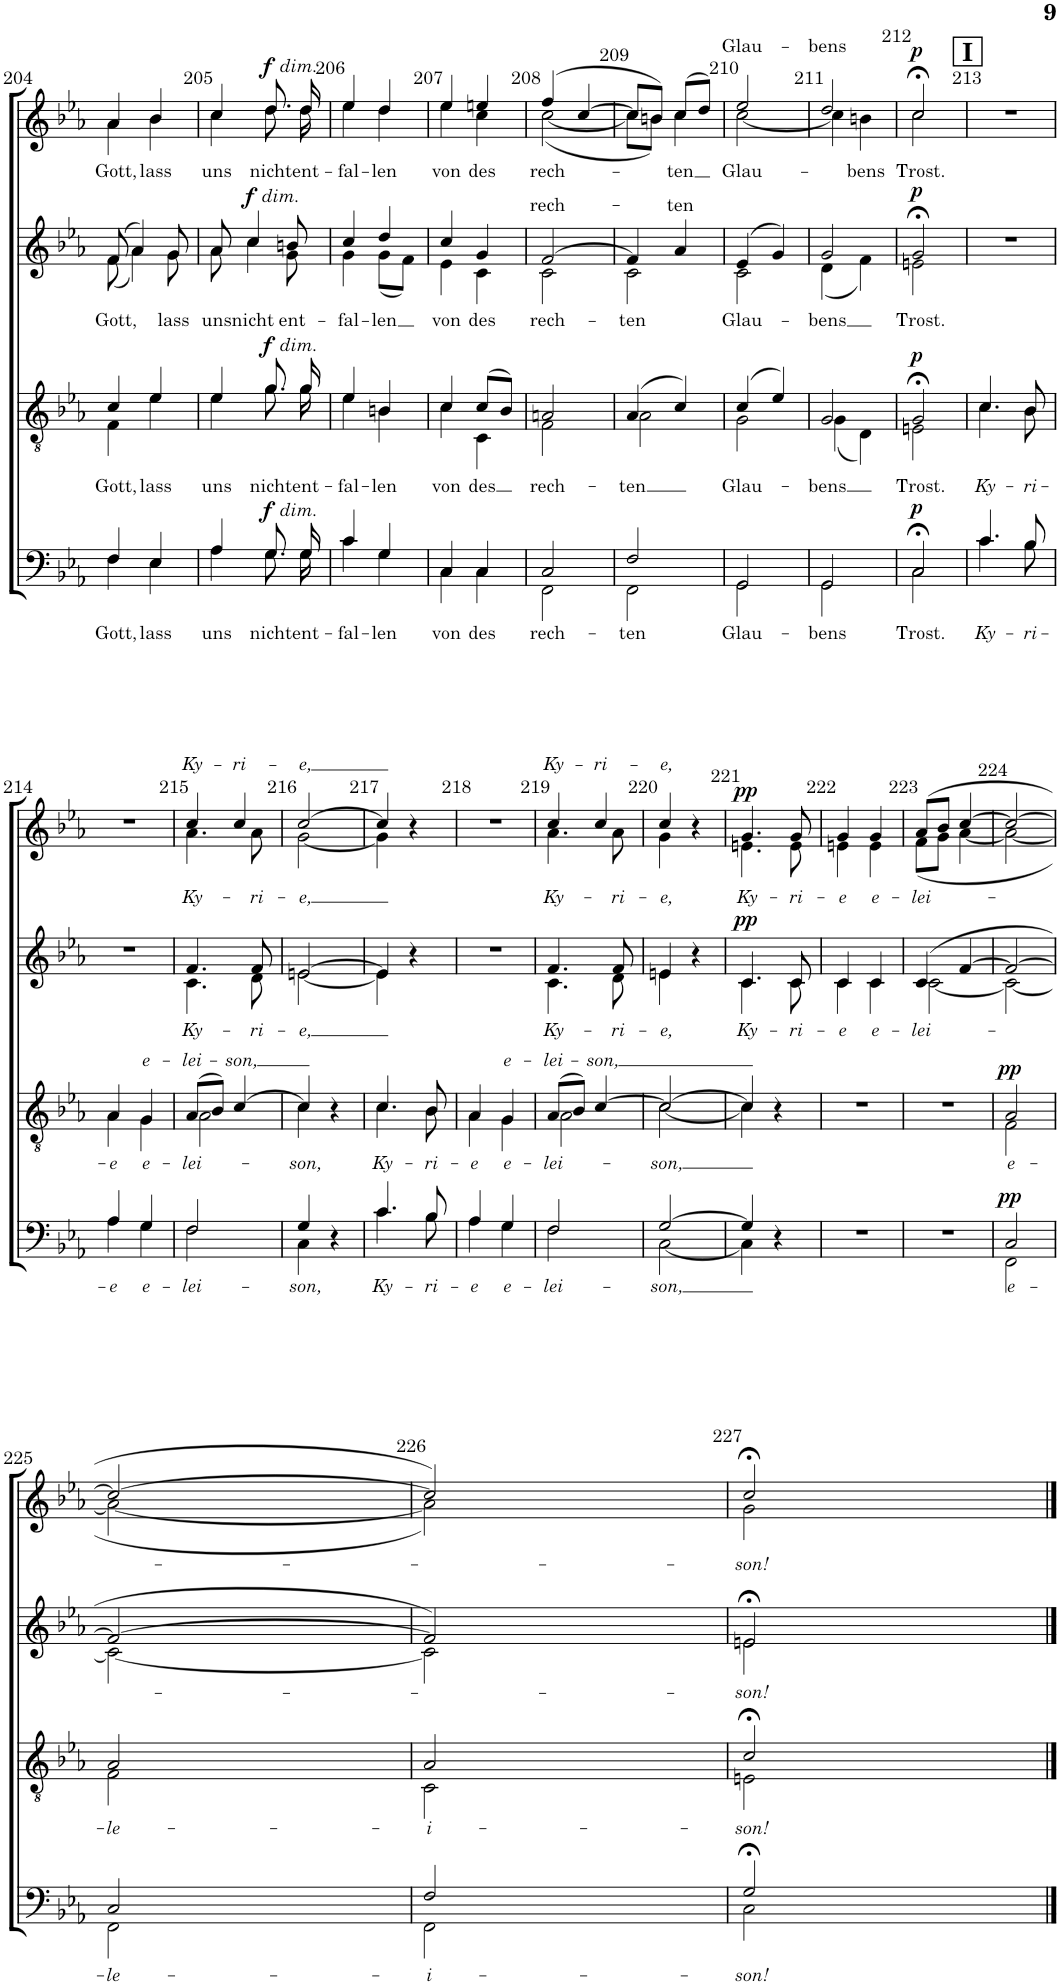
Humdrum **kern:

**kern	**text	**dynam	**kern	**text	**dynam	**kern	**text	**dynam	**kern	**text	**dynam
*part4	*part4	*part4	*part3	*part3	*part3	*part2	*part2	*part2	*part1	*part1	*part1
*staff4	*staff4	*staff4	*staff3	*staff3	*staff3	*staff2	*staff2	*staff2	*staff1	*staff1	*staff1
*I"Bass	*	*	*I"Tenor	*	*	*I"Alto	*	*	*I"Soprano	*	*
!!LO:PB:g=z
*clefF4	*	*	*clefGv2	*	*	*clefG2	*	*	*clefG2	*	*
*k[b-e-a-]	*	*	*k[b-e-a-]	*	*	*k[b-e-a-]	*	*	*k[b-e-a-]	*	*
*M2/4	*	*	*M2/4	*	*	*M2/4	*	*	*M2/4	*	*
=204	=204	=204	=204	=204	=204	=204	=204	=204	=204	=204	=204
!	!LO:LY:b	!	!	!LO:LY:b	!	!	!LO:LY:b	!	!	!LO:LY:b	!
*^	*	*	*^	*	*	*^	*	*	*^	*	*
4F/	4F\	Gott,	.	4c/	4F\	Gott,	.	(8f/	(8f\	Gott,	.	4a-/	4a-\	Gott,	.
.	.	.	.	.	.	.	.	4a-/)	4a-\)	.	.	.	.	.	.
!	!	!LO:LY:b	!	!	!	!LO:LY:b	!	!	!	!	!	!	!	!LO:LY:b	!
4E-/	4E-\	lass	.	4e-/	4e-\	lass	.	.	.	.	.	4b-/	4b-\	lass	.
!	!	!	!	!	!	!	!	!	!	!LO:LY:b	!	!	!	!	!
.	.	.	.	.	.	.	.	8g/	8g\	lass	.	.	.	.	.
=205	=205	=205	=205	=205	=205	=205	=205	=205	=205	=205	=205	=205	=205	=205	=205
!	!	!LO:LY:b	!	!	!	!LO:LY:b	!	!	!	!LO:LY:b	!	!	!	!LO:LY:b	!
4A-/	4A-\	uns	.	4e-/	4e-\	uns	.	8a-/	8a-\	uns	.	4cc/	4cc\	uns	.
!	!	!	!	!	!	!	!	!LO:TX:a:i:t=dim.	!	!	!	!	!	!	!
!	!	!	!	!	!	!	!	!	!	!LO:LY:b	!LO:DY:a	!	!	!	!
.	.	.	.	.	.	.	.	4cc/	4cc\	nicht	f	.	.	.	.
!	!	!	!	!	!	!	!	!	!	!	!	!LO:TX:a:i:t=dim.	!	!	!
!	!	!	!	!LO:TX:a:i:t=dim.	!	!	!	!	!	!	!	!	!	!	!
!LO:TX:a:i:t=dim.	!	!	!	!	!	!	!	!	!	!	!	!	!	!	!
!	!	!LO:LY:b	!LO:DY:a	!	!	!LO:LY:b	!LO:DY:a	!	!	!	!	!	!	!LO:LY:b	!LO:DY:a
8.G/L	8.G\L	nicht	f	8.g/	8.g\	nicht	f	.	.	.	.	8.dd/	8.dd\	nicht	f
!	!	!	!	!	!	!	!	!	!	!LO:LY:b	!	!	!	!	!
.	.	.	.	.	.	.	.	8bn/	8g\	ent-	.	.	.	.	.
!	!	!LO:LY:b	!	!	!	!LO:LY:b	!	!	!	!	!	!	!	!LO:LY:b	!
16G/Jk	16G\Jk	ent-	.	16g/	16g\	ent-	.	.	.	.	.	16dd/	16dd\	ent-	.
=206	=206	=206	=206	=206	=206	=206	=206	=206	=206	=206	=206	=206	=206	=206	=206
!	!	!LO:LY:b	!	!	!	!LO:LY:b	!	!	!	!LO:LY:b	!	!	!	!LO:LY:b	!
4c/	4c\	-fal-	.	4e-/	4e-\	-fal-	.	4cc/	4g\	-fal-	.	4ee-/	4ee-\	-fal-	.
!	!	!LO:LY:b	!	!	!	!LO:LY:b	!	!	!	!LO:LY:b	!	!	!	!LO:LY:b	!
4G/	4G\	-len	.	4Bn/	4B\	-len	.	4dd/	(8g\L	-len	.	4dd/	4dd\	-len	.
.	.	.	.	.	.	.	.	.	8f\J)	.	.	.	.	.	.
=207	=207	=207	=207	=207	=207	=207	=207	=207	=207	=207	=207	=207	=207	=207	=207
!	!	!LO:LY:b	!	!	!	!LO:LY:b	!	!	!	!LO:LY:b	!	!	!	!LO:LY:b	!
4C/	4C\	von	.	4c/	4c\	von	.	4cc/	4e-\	von	.	4ee-/	4ee-\	von	.
!	!	!LO:LY:b	!	!	!	!LO:LY:b	!	!	!	!LO:LY:b	!	!	!	!LO:LY:b	!
4C/	4C\	des	.	(8c/L	4C\	des	.	4g/	4c\	des	.	4een/	4cc\	des	.
.	.	.	.	8B-/J)	.	.	.	.	.	.	.	.	.	.	.
=208	=208	=208	=208	=208	=208	=208	=208	=208	=208	=208	=208	=208	=208	=208	=208
!	!	!LO:LY:b	!	!	!	!LO:LY:b	!	!	!	!LO:LY:a	!	!	!	!	!
!	!	!	!	!	!	!	!	!	!	!LO:LY:b	!	!	!	!LO:LY:b	!
2C/	2FF\	rech-	.	2An/	2F\	rech-	.	[2f/	2c\	rech-	.	(4ff/	([2cc\	rech-	.
.	.	.	.	.	.	.	.	.	.	.	.	[4cc/	.	.	.
=209	=209	=209	=209	=209	=209	=209	=209	=209	=209	=209	=209	=209	=209	=209	=209
!	!	!LO:LY:b	!	!	!	!LO:LY:b	!	!	!	!LO:LY:b	!	!	!	!	!
2F/	2FF\	-ten	.	(4A-/	2A-\	-ten	.	4f/]	2c\	-ten	.	8cc/L]	8cc\L]	.	.
.	.	.	.	.	.	.	.	.	.	.	.	8bn/J)	8b\J)	.	.
!	!	!	!	!	!	!	!	!	!	!LO:LY:a	!	!	!	!LO:LY:b	!
.	.	.	.	4c/)	.	.	.	4a-/	.	-ten	.	(8cc/L	4cc\	-ten	.
.	.	.	.	.	.	.	.	.	.	.	.	8dd/J)	.	.	.
=210	=210	=210	=210	=210	=210	=210	=210	=210	=210	=210	=210	=210	=210	=210	=210
!	!	!LO:LY:b	!	!	!	!LO:LY:b	!	!	!	!LO:LY:b	!	!	!	!LO:LY:a	!
!	!	!	!	!	!	!	!	!	!	!	!	!	!	!LO:LY:b	!
2GG/	2GG\	Glau-	.	(4c/	2G\	Glau-	.	(4e-/	2c\	Glau-	.	2ee-/	[2cc\	Glau-	.
.	.	.	.	4e-/)	.	.	.	4g/)	.	.	.	.	.	.	.
=211	=211	=211	=211	=211	=211	=211	=211	=211	=211	=211	=211	=211	=211	=211	=211
!	!	!LO:LY:b	!	!	!	!LO:LY:b	!	!	!	!LO:LY:b	!	!	!	!LO:LY:a	!
2GG/	2GG\	-bens	.	2G/	(4G\	-bens	.	2g/	(4d\	-bens	.	2dd/	4cc\]	-bens	.
!	!	!	!	!	!	!	!	!	!	!	!	!	!	!LO:LY:b	!
.	.	.	.	.	4D\)	.	.	.	4f\)	.	.	.	4bn\	-bens	.
=212	=212	=212	=212	=212	=212	=212	=212	=212	=212	=212	=212	=212	=212	=212	=212
!	!	!LO:LY:b	!LO:DY:a	!	!	!LO:LY:b	!LO:DY:a	!	!	!LO:LY:b	!LO:DY:a	!	!	!LO:LY:b	!LO:DY:a
2C;</	2C\	Trost.	p	2G;</	2En\	Trost.	p	2g;</	2en\	Trost.	p	2cc;</	2cc\	Trost.	p
!!LO:REH:place=s1:a:B:cj:fs=14:t=I
=213	=213	=213	=213	=213	=213	=213	=213	=213	=213	=213	=213	=213	=213	=213	=213
!	!	!LO:LY:b	!	!	!	!LO:LY:b	!	!	!	!	!	!	!	!	!
*	*	*	*	*	*	*	*	*v	*v	*	*	*	*	*	*
*	*	*	*	*	*	*	*	*	*	*	*v	*v	*	*
4.c/	4.c\	Ky-	.	4.c/	4.c\	Ky-	.	2r	.	.	2r	.	.
!	!	!LO:LY:b	!	!	!	!LO:LY:b	!	!	!	!	!	!	!
8B-/	8B-\	-ri-	.	8B-/	8B-\	-ri-	.	.	.	.	.	.	.
!!LO:LB:g=z
=214	=214	=214	=214	=214	=214	=214	=214	=214	=214	=214	=214	=214	=214
!	!	!LO:LY:b	!	!	!	!LO:LY:b	!	!	!	!	!	!	!
4A-/	4A-\	-e	.	4A-/	4A-\	-e	.	2r	.	.	2r	.	.
!	!	!LO:LY:b	!	!	!	!LO:LY:a	!	!	!	!	!	!	!
!	!	!	!	!	!	!LO:LY:b	!	!	!	!	!	!	!
4G/	4G\	e-	.	4G/	4G\	e-	.	.	.	.	.	.	.
=215	=215	=215	=215	=215	=215	=215	=215	=215	=215	=215	=215	=215	=215
!	!	!LO:LY:b	!	!	!	!LO:LY:a	!	!	!	!	!	!	!
!	!	!	!	!	!	!LO:LY:b	!	!	!LO:LY:b	!	!	!LO:LY:a	!
*	*	*	*	*	*	*	*	*^	*	*	*^	*	*
!	!	!	!	!	!	!	!	!	!	!	!	!	!	!LO:LY:b	!
2F/	2F\	-lei-	.	(8A-/L	2A-\	-lei-	.	4.f/	4.c\	Ky-	.	4cc/	4.a-\	Ky-	.
.	.	.	.	8B-/J)	.	.	.	.	.	.	.	.	.	.	.
!	!	!	!	!	!	!LO:LY:a	!	!	!	!	!	!	!	!LO:LY:a	!
.	.	.	.	[4c/	.	-son,	.	.	.	.	.	4cc/	.	-ri-	.
!	!	!	!	!	!	!	!	!	!	!LO:LY:b	!	!	!	!LO:LY:b	!
.	.	.	.	.	.	.	.	8f/	8d\	-ri-	.	.	8a-\	-ri-	.
=216	=216	=216	=216	=216	=216	=216	=216	=216	=216	=216	=216	=216	=216	=216	=216
!	!	!LO:LY:b	!	!	!	!LO:LY:b	!	!	!	!LO:LY:b	!	!	!	!LO:LY:a	!
!	!	!	!	!	!	!	!	!	!	!	!	!	!	!LO:LY:b	!
4G/	4C\	-son,	.	4c/]	4c\	-son,	.	[2en/	[2e\	-e,	.	[2cc/	[2g\	-e,	.
4r	4ryy	.	.	4r	4ryy	.	.	.	.	.	.	.	.	.	.
=217	=217	=217	=217	=217	=217	=217	=217	=217	=217	=217	=217	=217	=217	=217	=217
!	!	!LO:LY:b	!	!	!	!LO:LY:b	!	!	!	!	!	!	!	!	!
4.c/	4.c\	Ky-	.	4.c/	4.c\	Ky-	.	4e/]	4e\]	.	.	4cc/]	4g\]	.	.
.	.	.	.	.	.	.	.	4r	4ryy	.	.	4r	4ryy	.	.
!	!	!LO:LY:b	!	!	!	!LO:LY:b	!	!	!	!	!	!	!	!	!
8B-/	8B-\	-ri-	.	8B-/	8B-\	-ri-	.	.	.	.	.	.	.	.	.
*	*	*	*	*	*	*	*	*v	*v	*	*	*	*	*	*
*	*	*	*	*	*	*	*	*	*	*	*v	*v	*	*
=218	=218	=218	=218	=218	=218	=218	=218	=218	=218	=218	=218	=218	=218
!	!	!LO:LY:b	!	!	!	!LO:LY:b	!	!	!	!	!	!	!
4A-/	4A-\	-e	.	4A-/	4A-\	-e	.	2r	.	.	2r	.	.
!	!	!LO:LY:b	!	!	!	!LO:LY:a	!	!	!	!	!	!	!
!	!	!	!	!	!	!LO:LY:b	!	!	!	!	!	!	!
4G/	4G\	e-	.	4G/	4G\	e-	.	.	.	.	.	.	.
=219	=219	=219	=219	=219	=219	=219	=219	=219	=219	=219	=219	=219	=219
!	!	!LO:LY:b	!	!	!	!LO:LY:a	!	!	!	!	!	!	!
!	!	!	!	!	!	!LO:LY:b	!	!	!LO:LY:b	!	!	!LO:LY:a	!
*	*	*	*	*	*	*	*	*^	*	*	*^	*	*
!	!	!	!	!	!	!	!	!	!	!	!	!	!	!LO:LY:b	!
2F/	2F\	-lei-	.	(8A-/L	2A-\	-lei-	.	4.f/	4.c\	Ky-	.	4cc/	4.a-\	Ky-	.
.	.	.	.	8B-/J)	.	.	.	.	.	.	.	.	.	.	.
!	!	!	!	!	!	!LO:LY:a	!	!	!	!	!	!	!	!LO:LY:a	!
.	.	.	.	[4c/	.	-son,	.	.	.	.	.	4cc/	.	-ri-	.
!	!	!	!	!	!	!	!	!	!	!LO:LY:b	!	!	!	!LO:LY:b	!
.	.	.	.	.	.	.	.	8f/	8d\	-ri-	.	.	8a-\	-ri-	.
=220	=220	=220	=220	=220	=220	=220	=220	=220	=220	=220	=220	=220	=220	=220	=220
!	!	!LO:LY:b	!	!	!	!LO:LY:b	!	!	!	!LO:LY:b	!	!	!	!LO:LY:a	!
!	!	!	!	!	!	!	!	!	!	!	!	!	!	!LO:LY:b	!
[2G/	[2C\	-son,	.	2c/_	[2c\	-son,	.	4en/	4e\	-e,	.	4cc/	4g\	-e,	.
.	.	.	.	.	.	.	.	4r	4ryy	.	.	4r	4ryy	.	.
=221	=221	=221	=221	=221	=221	=221	=221	=221	=221	=221	=221	=221	=221	=221	=221
!	!	!	!	!	!	!	!	!	!	!LO:LY:b	!LO:DY:a	!	!	!LO:LY:b	!LO:DY:a
4G/]	4C\]	.	.	4c/]	4c\]	.	.	4.c/	4.c\	Ky-	pp	4.g/	4.en\	Ky-	pp
4r	4ryy	.	.	4r	4ryy	.	.	.	.	.	.	.	.	.	.
!	!	!	!	!	!	!	!	!	!	!LO:LY:b	!	!	!	!LO:LY:b	!
.	.	.	.	.	.	.	.	8c/	8c\	-ri-	.	8g/	8e\	-ri-	.
*v	*v	*	*	*	*	*	*	*	*	*	*	*	*	*	*
*	*	*	*v	*v	*	*	*	*	*	*	*	*	*	*
=222	=222	=222	=222	=222	=222	=222	=222	=222	=222	=222	=222	=222	=222
!	!	!	!	!	!	!	!	!LO:LY:b	!	!	!	!LO:LY:b	!
2r	.	.	2r	.	.	4c/	4c\	-e	.	4g/	4en\	-e	.
!	!	!	!	!	!	!	!	!LO:LY:b	!	!	!	!LO:LY:b	!
.	.	.	.	.	.	4c/	4c\	e-	.	4g/	4e\	e-	.
=223	=223	=223	=223	=223	=223	=223	=223	=223	=223	=223	=223	=223	=223
!	!	!	!	!	!	!	!	!LO:LY:b	!	!	!	!LO:LY:b	!
2r	.	.	2r	.	.	(4c/	[2c\	-lei-	.	(8a-/L	(<8f\L	-lei-	.
.	.	.	.	.	.	.	.	.	.	8b-/J	8g\J	.	.
.	.	.	.	.	.	[4f/	.	.	.	[4cc/	[4a-\	.	.
=224	=224	=224	=224	=224	=224	=224	=224	=224	=224	=224	=224	=224	=224
!	!LO:LY:b	!LO:DY:a	!	!LO:LY:b	!LO:DY:a	!	!	!	!	!	!	!	!
*^	*	*	*^	*	*	*	*	*	*	*	*	*	*
2C/	2FF\	e-	pp	2A-/	2F\	e-	pp	2f/_	2c\_	.	.	2cc/_	2a-\_	.	.
!!LO:LB:g=z	!!
=225	=225	=225	=225	=225	=225	=225	=225	=225	=225	=225	=225	=225	=225	=225	=225
!	!	!LO:LY:b	!	!	!	!LO:LY:b	!	!	!	!	!	!	!	!	!
2C/	2FF\	-le-	.	2A-/	2F\	-le-	.	2f/_	2c\_	.	.	2cc/_	2a-\_	.	.
=226	=226	=226	=226	=226	=226	=226	=226	=226	=226	=226	=226	=226	=226	=226	=226
!	!	!LO:LY:b	!	!	!	!LO:LY:b	!	!	!	!	!	!	!	!	!
2F/	2FF\	-i-	.	2A-/	2C\	-i-	.	2f/])	2c\]	.	.	2cc/])	2a-\])	.	.
=227	=227	=227	=227	=227	=227	=227	=227	=227	=227	=227	=227	=227	=227	=227	=227
!	!	!LO:LY:b	!	!	!	!LO:LY:b	!	!	!	!LO:LY:b	!	!	!	!LO:LY:b	!
2G;</	2C\	-son!	.	2c;</	2En\	-son!	.	2en;</	2e\	-son!	.	2cc;</	2g\	-son!	.
*v	*v	*	*	*	*	*	*	*v	*v	*	*	*v	*v	*	*
*	*	*	*v	*v	*	*	*	*	*	*	*	*
==	==	==	==	==	==	==	==	==	==	==	==
*-	*-	*-	*-	*-	*-	*-	*-	*-	*-	*-	*-
